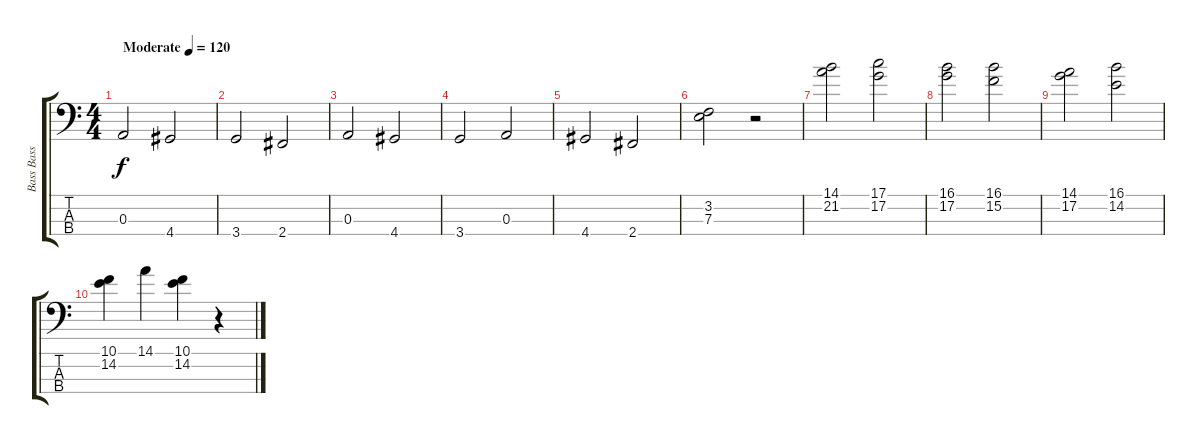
\track ("Bass Bass" "Bass Bass") {mute instrument electricbassfinger}
\staff {score tabs}
\tuning (G2 D2 A1 E1) {hide}
\ts (4 4)
\tempo (120 "Moderate")
\clef f4
\ks c
0.3.2{dy f instrument electricbassfinger} 4.4.2 |
3.4.2 2.4.2 |
0.3.2 4.4.2 |
3.4.2 0.3.2 |
4.4.2 2.4.2 |
(3.2 7.3).2 r.2 |
(14.1 21.2).2 (17.1 17.2).2 |
(16.1 17.2).2 (16.1 15.2).2 |
(14.1 17.2).2 (16.1 14.2).2 |
(10.1 14.2).4 14.1.4 (10.1 14.2).4 r.4
